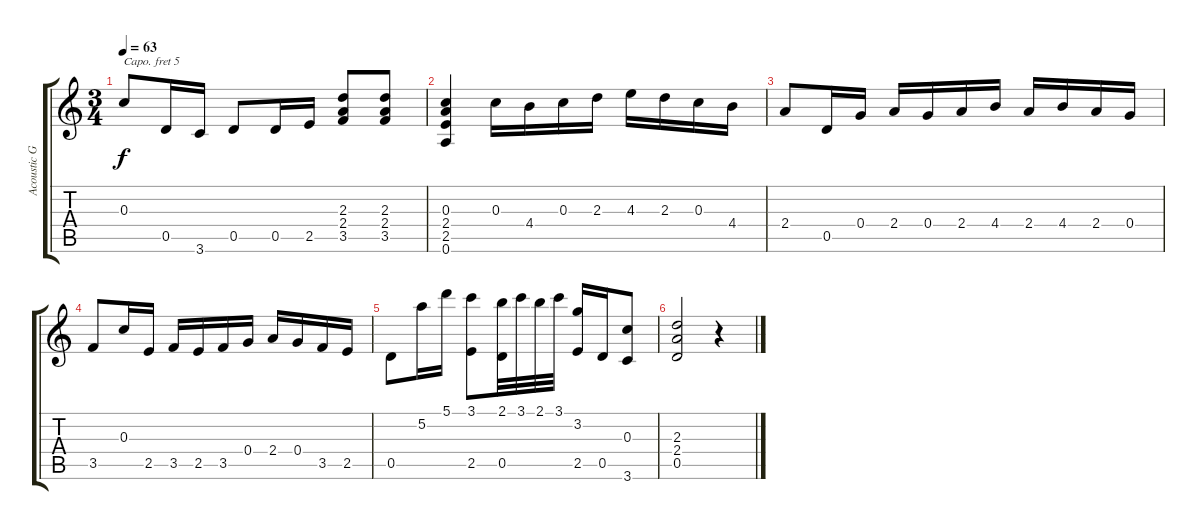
\track ("Acoustic Guitar (steel)" "Acoustic G") {instrument acousticguitarsteel}
\staff {score tabs}
\capo 5
\tuning (E4 B3 G3 D3 A2 E2) {hide}
\ts (3 4)
\tempo 63
\clef g2
\ks c
0.3.8{dy f} 0.5.16 3.6.16 0.5.8 0.5.16 2.5.16 (2.3 2.4 3.5).8 (2.3 2.4 3.5).8 |
(0.3 2.4 2.5 0.6).4 0.3.16 4.4.16 0.3.16 2.3.16 4.3.16 2.3.16 0.3.16 4.4.16 |
2.4.8 0.5.16 0.4.16 2.4.16 0.4.16 2.4.16 4.4.16 2.4.16 4.4.16 2.4.16 0.4.16 |
3.5.8 0.3.16 2.5.16 3.5.16 2.5.16 3.5.16 0.4.16 2.4.16 0.4.16 3.5.16 2.5.16 |
0.5.8 5.2.16 5.1.16 (3.1 2.5).8 (2.1 0.5).32 3.1.32 2.1.32 3.1.32 (3.2 2.5).16 0.5.16 (0.3 3.6).8 |
(2.3 2.4 0.5).2 r.4
